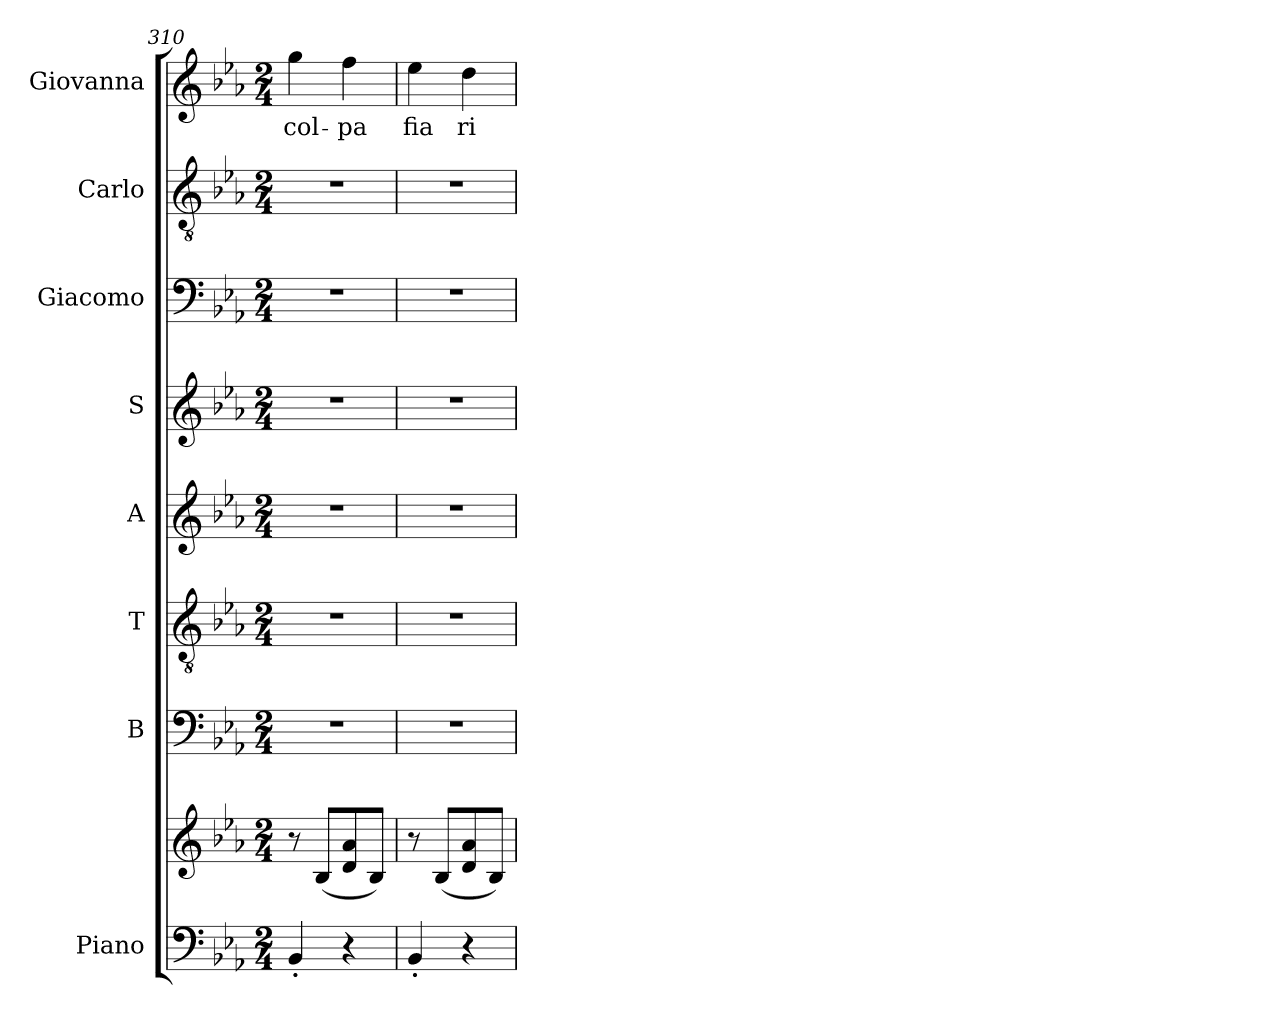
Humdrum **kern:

**kern	**kern	**kern	**kern	**kern	**kern	**kern	**kern	**kern	**text
*part8	*part8	*part7	*part6	*part5	*part4	*part3	*part2	*part1	*part1
*staff9	*staff8	*staff7	*staff6	*staff5	*staff4	*staff3	*staff2	*staff1	*staff1
*I"Piano	*	*I"B	*I"T	*I"A	*I"S	*I"Giacomo	*I"Carlo	*I"Giovanna	*
*I'Pno	*	*I'B	*I'T	*I'A	*I'S	*	*	*	*
*clefF4	*clefG2	*clefF4	*clefGv2	*clefG2	*clefG2	*clefF4	*clefGv2	*clefG2	*
*k[b-e-a-]	*k[b-e-a-]	*k[b-e-a-]	*k[b-e-a-]	*k[b-e-a-]	*k[b-e-a-]	*k[b-e-a-]	*k[b-e-a-]	*k[b-e-a-]	*
*M2/4	*M2/4	*M2/4	*M2/4	*M2/4	*M2/4	*M2/4	*M2/4	*M2/4	*
=310	=310	=310	=310	=310	=310	=310	=310	=310	=310
!	!	!	!	!	!	!	!	!	!LO:LY:b
4BB-'/	8r	2r	2r	2r	2r	2r	2r	4gg\	col-
.	(8B-/L	.	.	.	.	.	.	.	.
!	!	!	!	!	!	!	!	!	!LO:LY:b
4r	8d/ 8a-/	.	.	.	.	.	.	4ff\	-pa
.	8B-/J)	.	.	.	.	.	.	.	.
=311	=311	=311	=311	=311	=311	=311	=311	=311	=311
!	!	!	!	!	!	!	!	!	!LO:LY:b
4BB-'/	8r	2r	2r	2r	2r	2r	2r	4ee-\	fia
.	(8B-/L	.	.	.	.	.	.	.	.
!	!	!	!	!	!	!	!	!	!LO:LY:b
4r	8d/ 8a-/	.	.	.	.	.	.	4dd\	ri-
.	8B-/J)	.	.	.	.	.	.	.	.
=	=	=	=	=	=	=	=	=	=
*-	*-	*-	*-	*-	*-	*-	*-	*-	*-
